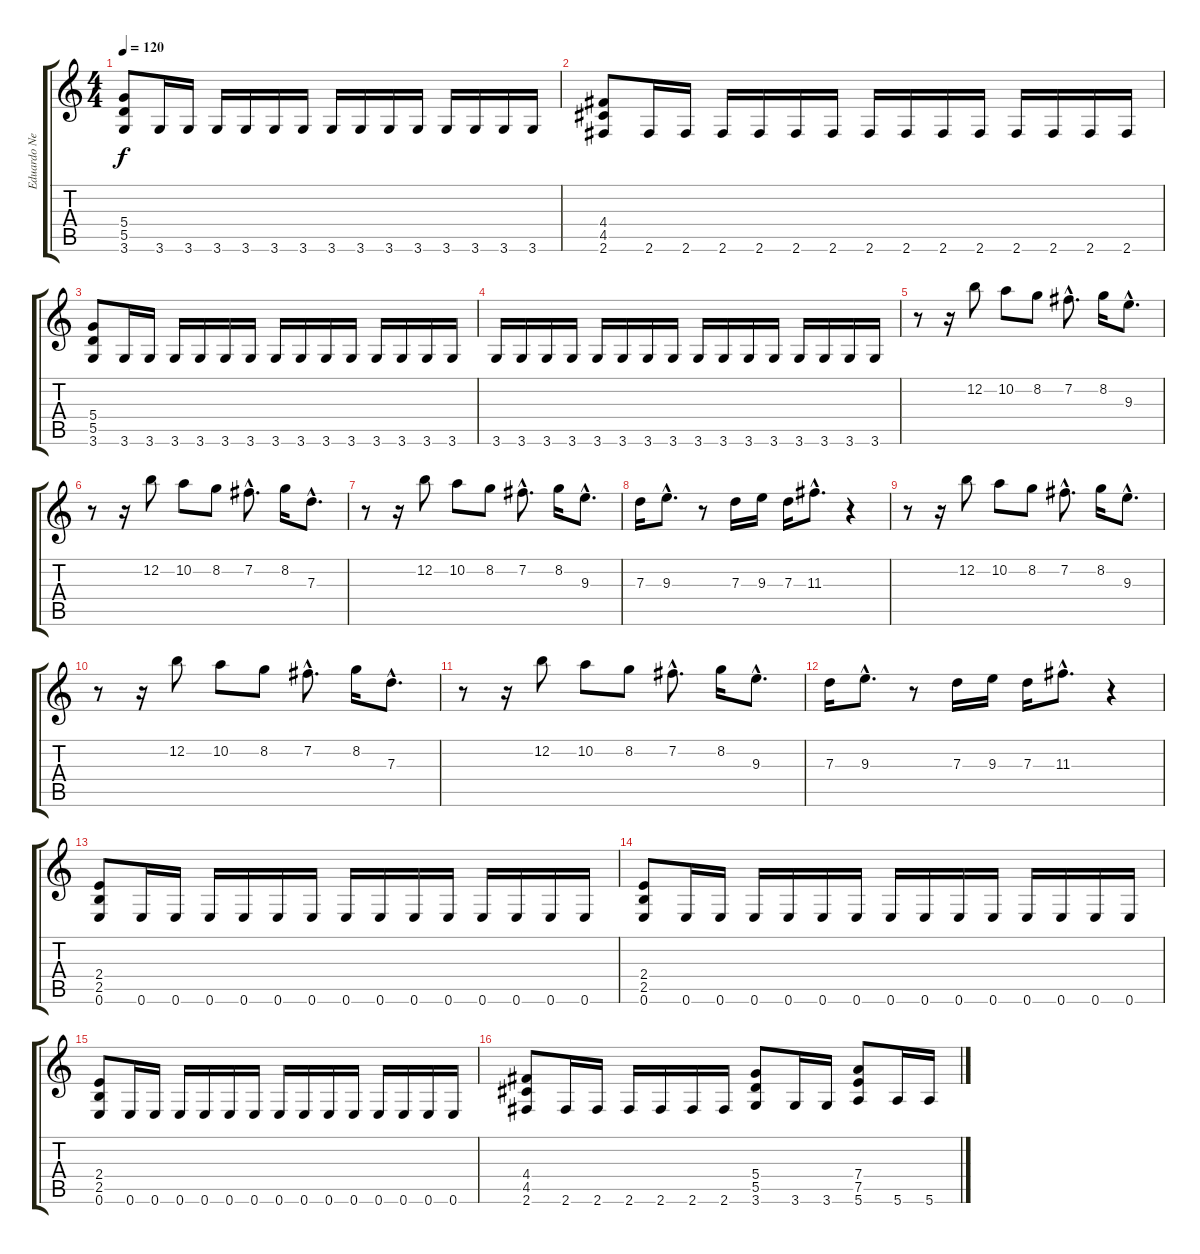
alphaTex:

\track ("Eduardo Neves - Guitar" "Eduardo Ne") {instrument distortionguitar}
\staff {score tabs}
\tuning (E4 B3 G3 D3 A2 E2) {hide}
\ts (4 4)
\tempo 120
\clef g2
\ks c
(5.4 5.5 3.6).8{dy f} 3.6.16 3.6.16 3.6.16 3.6.16 3.6.16 3.6.16 3.6.16 3.6.16 3.6.16 3.6.16 3.6.16 3.6.16 3.6.16 3.6.16 |
(4.4 4.5 2.6).8 2.6.16 2.6.16 2.6.16 2.6.16 2.6.16 2.6.16 2.6.16 2.6.16 2.6.16 2.6.16 2.6.16 2.6.16 2.6.16 2.6.16 |
(5.4 5.5 3.6).8 3.6.16 3.6.16 3.6.16 3.6.16 3.6.16 3.6.16 3.6.16 3.6.16 3.6.16 3.6.16 3.6.16 3.6.16 3.6.16 3.6.16 |
3.6.16 3.6.16 3.6.16 3.6.16 3.6.16 3.6.16 3.6.16 3.6.16 3.6.16 3.6.16 3.6.16 3.6.16 3.6.16 3.6.16 3.6.16 3.6.16 |
r.8 r.16 12.2.8 10.2.8 8.2.8 7.2{hac}.8{d} 8.2.16 9.3{hac}.8{d} |
r.8 r.16 12.2.8 10.2.8 8.2.8 7.2{hac}.8{d} 8.2.16 7.3{hac}.8{d} |
r.8 r.16 12.2.8 10.2.8 8.2.8 7.2{hac}.8{d} 8.2.16 9.3{hac}.8{d} |
7.3.16 9.3{hac}.8{d} r.8 7.3.16 9.3.16 7.3.16 11.3{hac}.8{d} r.4 |
r.8 r.16 12.2.8 10.2.8 8.2.8 7.2{hac}.8{d} 8.2.16 9.3{hac}.8{d} |
r.8 r.16 12.2.8 10.2.8 8.2.8 7.2{hac}.8{d} 8.2.16 7.3{hac}.8{d} |
r.8 r.16 12.2.8 10.2.8 8.2.8 7.2{hac}.8{d} 8.2.16 9.3{hac}.8{d} |
7.3.16 9.3{hac}.8{d} r.8 7.3.16 9.3.16 7.3.16 11.3{hac}.8{d} r.4 |
(2.4 2.5 0.6).8 0.6.16 0.6.16 0.6.16 0.6.16 0.6.16 0.6.16 0.6.16 0.6.16 0.6.16 0.6.16 0.6.16 0.6.16 0.6.16 0.6.16 |
(2.4 2.5 0.6).8 0.6.16 0.6.16 0.6.16 0.6.16 0.6.16 0.6.16 0.6.16 0.6.16 0.6.16 0.6.16 0.6.16 0.6.16 0.6.16 0.6.16 |
(2.4 2.5 0.6).8 0.6.16 0.6.16 0.6.16 0.6.16 0.6.16 0.6.16 0.6.16 0.6.16 0.6.16 0.6.16 0.6.16 0.6.16 0.6.16 0.6.16 |
(4.4 4.5 2.6).8 2.6.16 2.6.16 2.6.16 2.6.16 2.6.16 2.6.16 (5.4 5.5 3.6).8 3.6.16 3.6.16 (7.4 7.5 5.6).8 5.6.16 5.6.16
